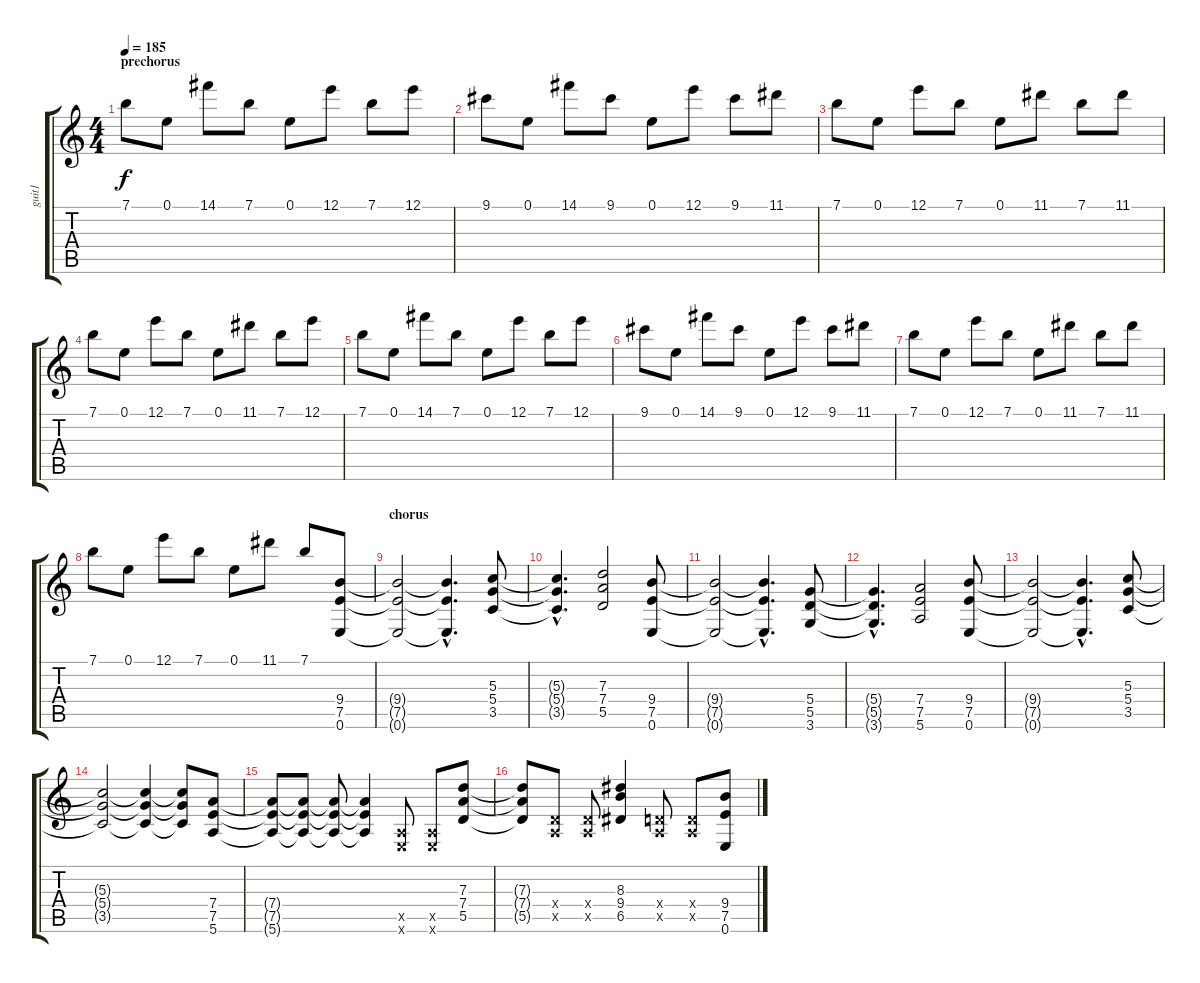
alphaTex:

\track ("guit1" "guit1") {instrument distortionguitar}
\staff {score tabs}
\tuning (E4 B3 G3 D3 A2 E2) {hide}
\ts (4 4)
\section ("" "prechorus")
\tempo 185
\clef g2
\ks c
7.1.8{dy f} 0.1.8 14.1.8 7.1.8 0.1.8 12.1.8 7.1.8 12.1.8 |
9.1.8 0.1.8 14.1.8 9.1.8 0.1.8 12.1.8 9.1.8 11.1.8 |
7.1.8 0.1.8 12.1.8 7.1.8 0.1.8 11.1.8 7.1.8 11.1.8 |
7.1.8 0.1.8 12.1.8 7.1.8 0.1.8 11.1.8 7.1.8 12.1.8 |
7.1.8 0.1.8 14.1.8 7.1.8 0.1.8 12.1.8 7.1.8 12.1.8 |
9.1.8 0.1.8 14.1.8 9.1.8 0.1.8 12.1.8 9.1.8 11.1.8 |
7.1.8 0.1.8 12.1.8 7.1.8 0.1.8 11.1.8 7.1.8 11.1.8 |
7.1.8 0.1.8 12.1.8 7.1.8 0.1.8 11.1.8 7.1.8 (9.4 7.5 0.6).8 |
\section ("" "chorus")
(9.4{t} 7.5{t} 0.6{t}).2 (9.4{hac t} 7.5{hac t} 0.6{hac t}).4{d} (5.3 5.4 3.5).8 |
(5.3{hac t} 5.4{hac t} 3.5{hac t}).4{d} (7.3 7.4 5.5).2 (9.4 7.5 0.6).8 |
(9.4{t} 7.5{t} 0.6{t}).2 (9.4{hac t} 7.5{hac t} 0.6{hac t}).4{d} (5.4 5.5 3.6).8 |
(5.4{hac t} 5.5{hac t} 3.6{hac t}).4{d} (7.4 7.5 5.6).2 (9.4 7.5 0.6).8 |
(9.4{t} 7.5{t} 0.6{t}).2 (9.4{hac t} 7.5{hac t} 0.6{hac t}).4{d} (5.3 5.4 3.5).8 |
(5.3{t} 5.4{t} 3.5{t}).2 (5.3{t} 5.4{t} 3.5{t}).4 (5.3{t} 5.4{t} 3.5{t}).8 (7.4 7.5 5.6).8 |
(7.4{t} 7.5{t} 5.6{t}).8 (7.4{t} 7.5{t} 5.6{t}).8 (7.4{t} 7.5{t} 5.6{t}).8 (7.4{t} 7.5{t} 5.6{t}).4 (0.5{x} 0.6{x}).8 (0.5{x} 0.6{x}).8 (7.3 7.4 5.5).8 |
(7.3{t} 7.4{t} 5.5{t}).8 (0.4{x} 0.5{x}).8 (0.4{x} 0.5{x}).8 (8.3 9.4 6.5).4 (0.4{x} 0.5{x}).8 (0.4{x} 0.5{x}).8 (9.4 7.5 0.6).8
